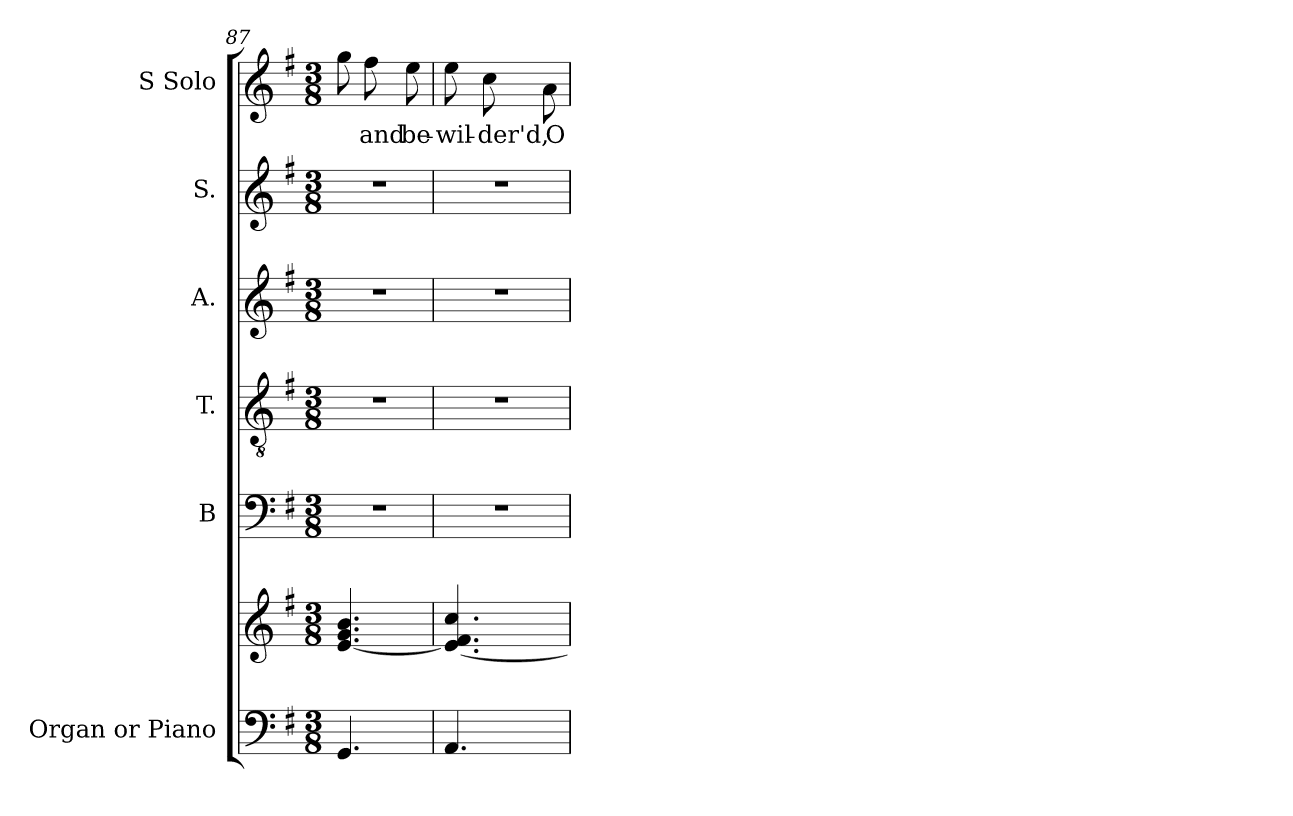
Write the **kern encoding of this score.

**kern	**kern	**kern	**kern	**kern	**kern	**kern	**text
*part6	*part6	*part5	*part4	*part3	*part2	*part1	*part1
*staff7	*staff6	*staff5	*staff4	*staff3	*staff2	*staff1	*staff1
*I"Organ or  Piano	*	*I"B	*I"T.	*I"A.	*I"S.	*I"S    Solo	*
*	*	*I'B.	*I'T.	*I'A.	*I'S.	*I'S.	*
*clefF4	*clefG2	*clefF4	*clefGv2	*clefG2	*clefG2	*clefG2	*
*	*	*	*ITrd7c12	*	*	*	*
*k[f#]	*k[f#]	*k[f#]	*k[f#]	*k[f#]	*k[f#]	*k[f#]	*
*G:	*G:	*G:	*G:	*G:	*G:	*G:	*
*M3/8	*M3/8	*M3/8	*M3/8	*M3/8	*M3/8	*M3/8	*
=87	=87	=87	=87	=87	=87	=87	=87
4.GG/	[4.e/ 4.g/ 4.b/	4.r	4.r	4.r	4.r	8gg\	.
.	.	.	.	.	.	8ff#\	and
.	.	.	.	.	.	8ee\	be-
=88	=88	=88	=88	=88	=88	=88	=88
4.AA/	4.e/_ 4.f#/ 4.cc/	4.r	4.r	4.r	4.r	8ee\	-wil-
.	.	.	.	.	.	8cc\	-der'd,
.	.	.	.	.	.	8a\	O
=	=	=	=	=	=	=	=
*-	*-	*-	*-	*-	*-	*-	*-
